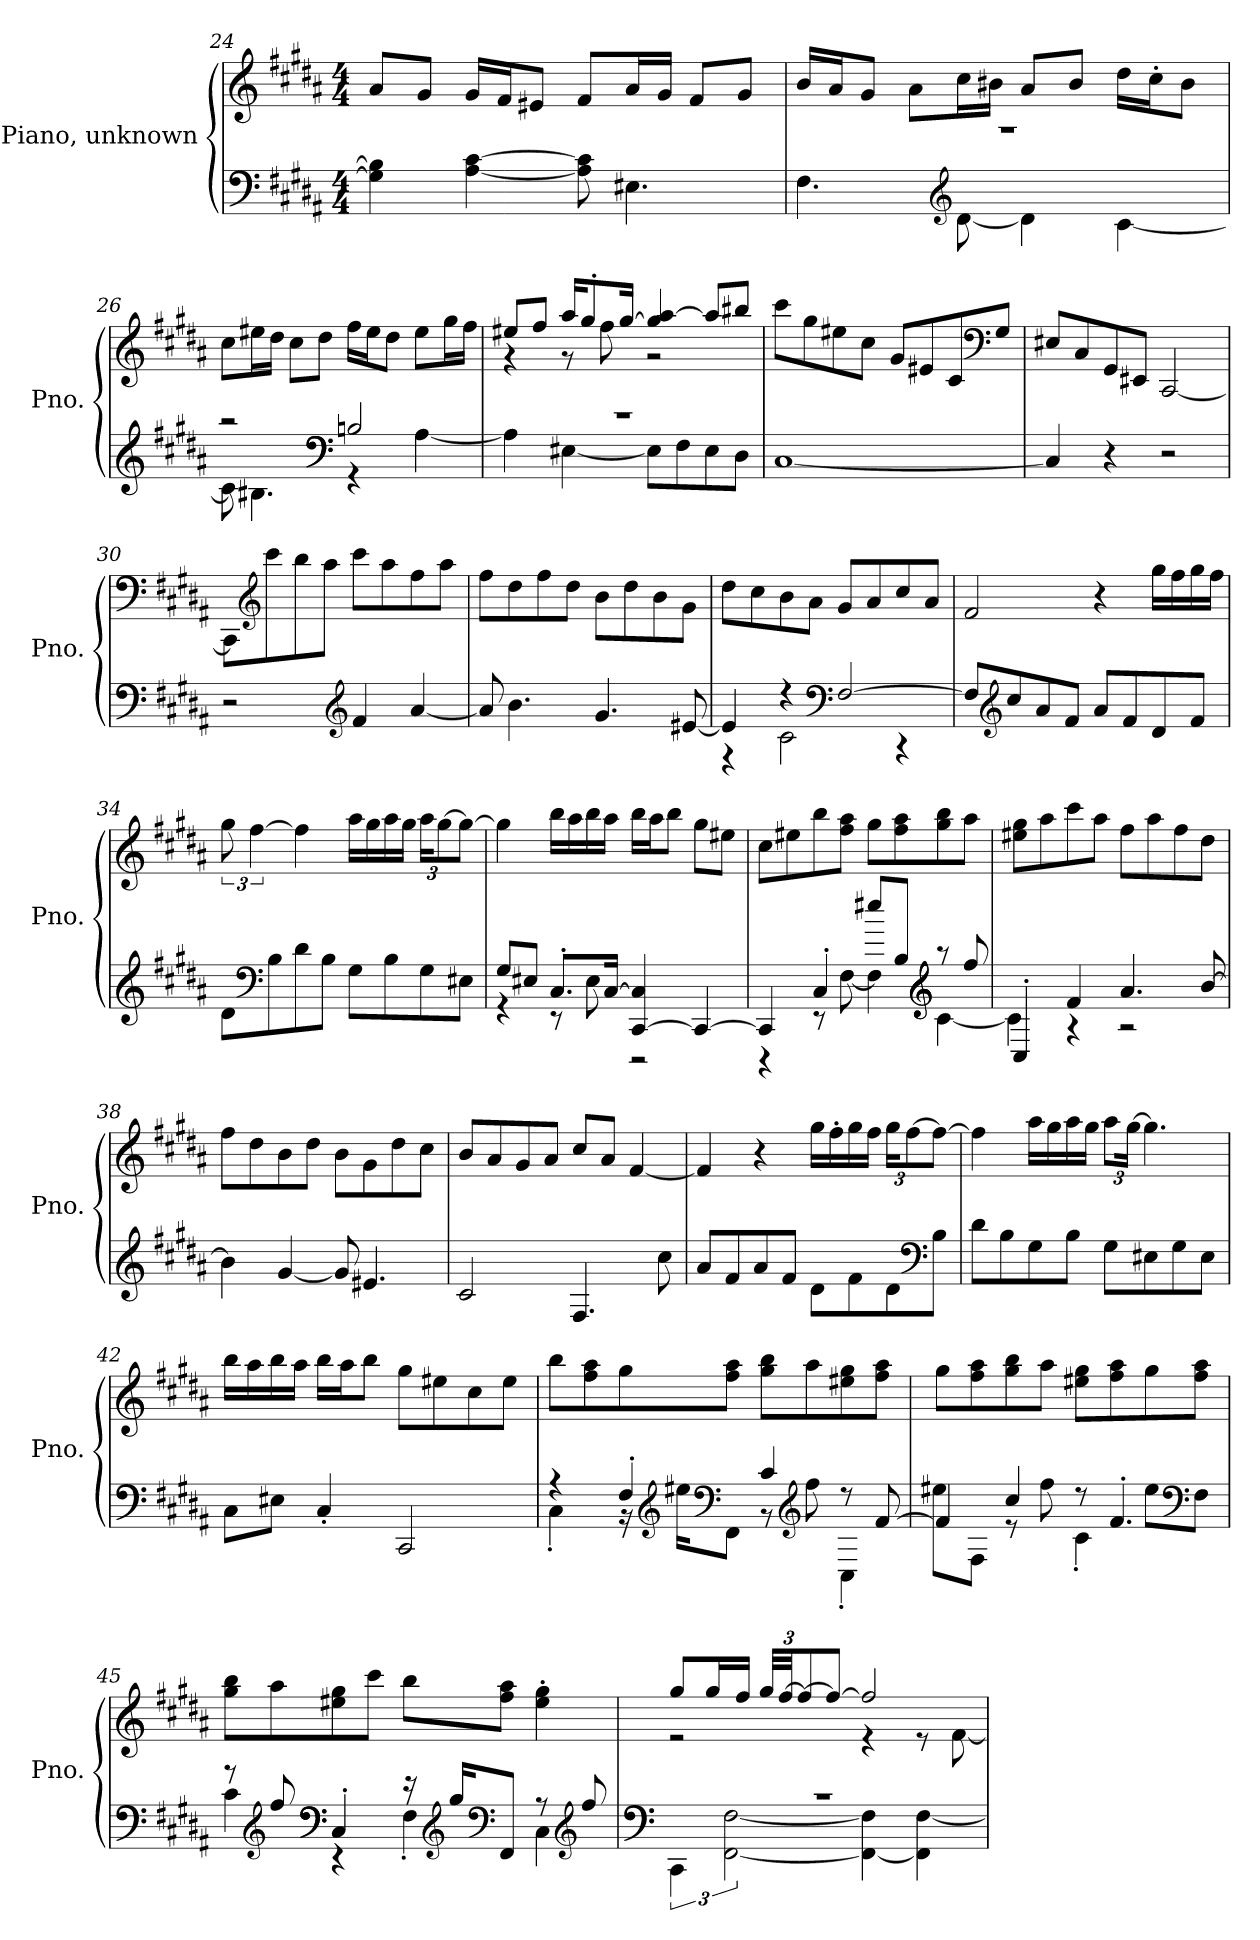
**kern	**kern
*part1	*part1
*staff2	*staff1
*I"Piano, unknown	*
*I'Pno.	*
*clefF4	*clefG2
*k[f#c#g#d#a#]	*k[f#c#g#d#a#]
*M4/4	*M4/4
=24	=24
4G#\] 4B\]	8a#/L
.	8g#/J
[4A#\ [4c#\	16g#/LL
.	16f#/J
.	8e#X/J
8A#\] 8c#\]	8f#/L
4.E#X\	16a#/L
.	16g#/JJ
.	8f#/L
.	8g#/J
=25	=25
*^	*
1r	4.F#\	16b/LL
.	.	16a#/J
.	.	8g#/J
.	.	8a#\L
*clefG2	*	*
.	[8d#\	16cc#\L
.	.	16b#X\JJ
.	4d#\]	8a#/L
.	.	8b#/J
.	[4c#\	16dd#\LL
.	.	16cc#'\J
.	.	8b#\J
!!LO:LB:g=z
=26	=26	=26
2r	8c#\]	8cc#\L
.	4.B#X\	16ee#X\L
.	.	16dd#\JJ
.	.	8cc#\L
.	.	8dd#\J
*clefF4	*	*
2Bn/	4r	16ff#\LL
.	.	16ee#\J
.	.	8dd#\J
.	[4A#\	8ee#\L
.	.	16gg#\L
.	.	16ff#\JJ
=27	=27	=27
*	*	*^
1r	4A#\]	8ee#X/L	4r
.	.	8ff#/J	.
.	[4E#X\	16aa#/KL	8r
.	.	8gg#'/	.
.	.	.	8ff#\
.	.	[16gg#/Jk	.
.	8E#\L]	4gg#/] [4aa#/	2r
.	8F#\	.	.
.	8E#\	8aa#/L]	.
.	8D#\J	8bb#X/J	.
*v	*v	*	*
*	*v	*v
=28	=28
[1C#	8ccc#\L
.	8gg#\
.	8ee#X\
.	8cc#\J
.	8g#/L
.	8e#X/
.	8c#/
*	*clefF4
.	8G#/J
!!LO:LB:g=z
=29	=29
4C#/]	8E#X/L
.	8C#/
4r	8GG#/
.	8EE#X/J
2r	[2CC#/
=30	=30
2r	8CC#\L]
*	*clefG2
.	8ccc#\
.	8bb\
.	8aa#\J
*clefG2	*
4f#/	8ccc#\L
.	8aa#\
[4a#/	8ff#\
.	8aa#\J
=31	=31
8a#/]	8ff#\L
4.b\	8dd#\
.	8ff#\
.	8dd#\J
4.g#/	8b\L
.	8dd#\
.	8b\
[8e#X/	8g#\J
=32	=32
*^	*
4e#/]	4r	8dd#\L
.	.	8cc#\
4r	2c#\	8b\
.	.	8a#\J
*clefF4	*	*
[2F#/	.	8g#/L
.	.	8a#/
.	4r	8cc#/
.	.	8a#/J
*v	*v	*
!!LO:LB:g=z
=33	=33
8F#/L]	2f#/
*clefG2	*
8cc#/	.
8a#/	.
8f#/J	.
8a#/L	4r
8f#/	.
8d#/	16gg#\LL
.	16ff#\
8f#/J	16gg#\
.	16ff#\JJ
=34	=34
8d#\L	12gg#\
.	[6ff#\
*clefF4	*
8B\	.
8d#\	4ff#\]
8B\J	.
8G#\L	16aa#\LL
.	16gg#\
8B\	16aa#\
.	16gg#\JJ
*	*Xbrackettup
8G#\	24aa#\KL
.	[12gg#\
8E#X\J	8gg#\J_
=35	=35
*^	*
8G#/L	4r	4gg#\]
8E#X/J	.	.
8.C#'/L	8r	16bb\LL
.	.	16aa#\
.	8E#\	16bb\
[16C#/Jk	.	16aa#\JJ
[4CC#/ 4C#/]	2r	16bb\LL
.	.	16aa#\J
.	.	8bb\J
4CC#/_	.	8gg#\L
.	.	8ee#X\J
!!LO:LB:g=z
=36	=36	=36
4CC#/]	4r	8cc#\L
.	.	8ee#X\
4C#'/	8r	8bb\
.	[8F#\	8ff#\ 8aa#\J
8ee#X/L	4F#\]	8gg#\L
8B/J	.	8ff#\ 8aa#\
*clefG2	*	*
8r	[4c#\	8gg#\ 8bb\
8ff#/	.	8aa#\J
=37	=37	=37
4C#'/	4c#\]	8ee#X\ 8gg#\L
.	.	8aa#\
4f#/	4r	8ccc#\
.	.	8aa#\J
4.a#/	2r	8ff#\L
.	.	8aa#\
.	.	8ff#\
[8b/	.	8dd#\J
*v	*v	*
=38	=38
4b\]	8ff#\L
.	8dd#\
[4g#/	8b\
.	8dd#\J
8g#/]	8b\L
4.e#X/	8g#\
.	8dd#\
.	8cc#\J
=39	=39
2c#/	8b/L
.	8a#/
.	8g#/
.	8a#/J
4.F#/	8cc#/L
.	8a#/J
.	[4f#/
8cc#\	.
!!LO:LB:g=z
=40	=40
8a#/L	4f#/]
8f#/	.
8a#/	4r
8f#/J	.
8d#\L	16gg#\LL
.	16ff#'\
8f#\	16gg#\
.	16ff#\JJ
8d#\	24gg#\KL
.	[12ff#\
*clefF4	*
8B\J	8ff#\J_
=41	=41
8d#\L	4ff#\]
8B\	.
8G#\	16aa#\LL
.	16gg#\
8B\J	16aa#\
.	16gg#\JJ
8G#\L	12aa#\L
.	[24gg#\Jk
8E#X\	4.gg#\]
8G#\	.
8E#\J	.
=42	=42
8C#\L	16bb\LL
.	16aa#\
8E#X\J	16bb\
.	16aa#\JJ
4C#'/	16bb\LL
.	16aa#\J
.	8bb\J
2CC#/	8gg#\L
.	8ee#X\
.	8cc#\
.	8ee#\J
!!LO:PB:g=z
=43	=43
*^	*
4r	4C#'\	8bb\L
.	.	8ff#\ 8aa#\
4F#'/	16r	8gg#\
*clefG2	*	*
.	16ee#X\KL	.
*clefF4	*	*
.	8FF#\J	8ff#\ 8aa#\J
4c#/	8r	8gg#\ 8bb\L
*clefG2	*	*
.	8ff#\	8aa#\
8r	4C#'\	8ee#X\ 8gg#\
[8f#/	.	8ff#\ 8aa#\J
=44	=44	=44
4f#/]	8ee#X\L	8gg#\L
.	8F#\J	8ff#\ 8aa#\
4cc#/	8r	8gg#\ 8bb\
.	8ff#\	8aa#\J
8r	4c#'\	8ee#X\ 8gg#\L
4.f#'/	.	8ff#\ 8aa#\
.	8ee#\L	8gg#\
*clefF4	*	*
.	8F#\J	8ff#\ 8aa#\J
!!LO:LB:g=z
=45	=45	=45
8r	4c#\	8gg#\ 8bb\L
*clefG2	*	*
8ff#/	.	8aa#\
*clefF4	*	*
4C#'/	4r	8ee#X\ 8gg#\
.	.	8ccc#\J
16r	4F#'\	8bb\L
*clefG2	*	*
16gg#/KL	.	.
*clefF4	*	*
8FF#/J	.	8ff#\ 8aa#\J
8r	4C#\	4ee#\' 4gg#\'
*clefG2	*	*
8ff#/	.	.
=46	=46	=46
*clefF4	*	*
*	*	*^
1r	6CC#\	8gg#/L	2r
.	.	16gg#/L	.
.	[3FF#\ [3F#\	.	.
.	.	16ff#/JJ	.
.	.	48gg#/LLL	.
.	.	[48ff#/JJ	.
.	.	12ff#/_	.
.	.	8ff#/J_	.
.	4FF#\_ 4F#\]	2ff#/]	4r
.	4FF#\] [4F#\	.	8r
.	.	.	[8f#\
*v	*v	*	*
*	*v	*v
=	=
*-	*-
